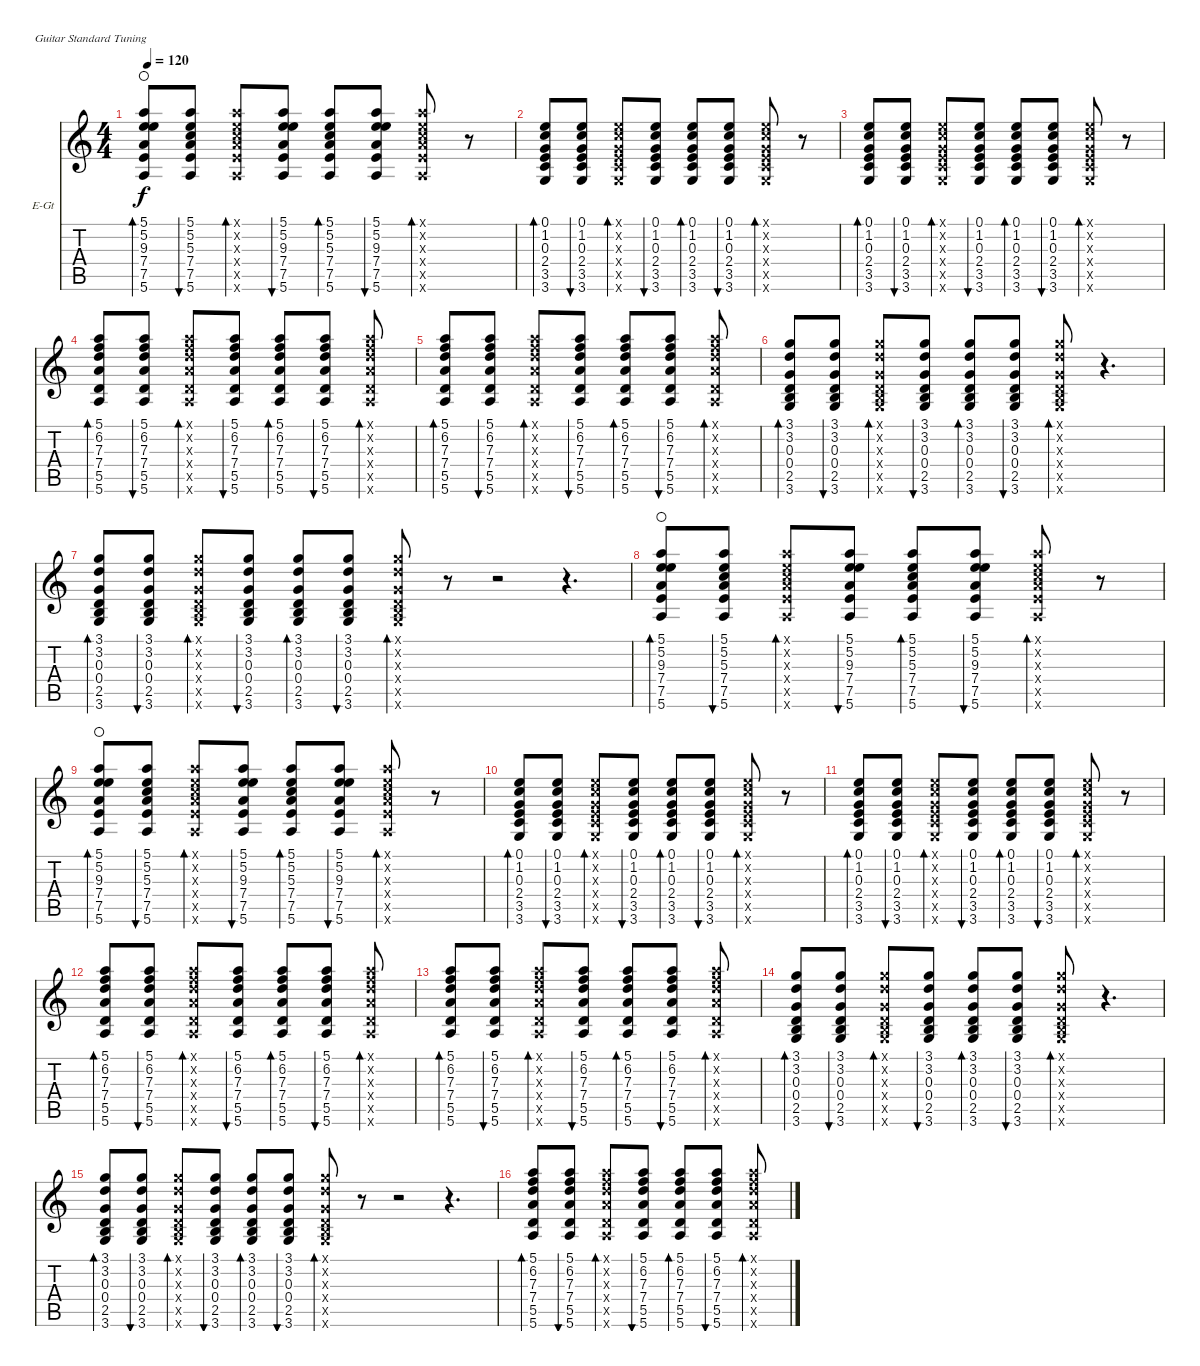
\bracketExtendMode nobrackets
\firstSystemTrackNameOrientation horizontal
\otherSystemsTrackNameOrientation horizontal
\track ("Electric Guitar" "E-Gt") {instrument electricguitarclean}
\staff {score tabs}
\tuning (E4 B3 G3 D3 A2 E2)
\ts (4 4)
\tempo 120
\clef g2
\ks c
(5.1 5.2 9.3 7.4 7.5 5.6).8{bd 60 dy f waho} (5.1 5.2 5.3 7.4 7.5 5.6).8{bu 60} (5.1{x} 5.2{x} 5.3{x} 7.4{x} 7.5{x} 5.6{x}).8{bd 30} (5.1 5.2 9.3 7.4 7.5 5.6).8{bu 30} (5.1 5.2 5.3 7.4 7.5 5.6).8{bd 30} (5.1 5.2 9.3 7.4 7.5 5.6).8{bu 30} (5.1{x} 5.2{x} 5.3{x} 7.4{x} 7.5{x} 5.6{x}).8{bd 30} r.8 |
(0.1 1.2 0.3 2.4 3.5 3.6).8{bd 30} (0.1 1.2 0.3 2.4 3.5 3.6).8{bu 30} (0.1{x} 1.2{x} 0.3{x} 2.4{x} 3.5{x} 3.6{x}).8{bd 30} (0.1 1.2 0.3 2.4 3.5 3.6).8{bu 30} (0.1 1.2 0.3 2.4 3.5 3.6).8{bd 30} (0.1 1.2 0.3 2.4 3.5 3.6).8{bu 30} (0.1{x} 1.2{x} 0.3{x} 2.4{x} 3.5{x} 3.6{x}).8{bd 30} r.8 |
(0.1 1.2 0.3 2.4 3.5 3.6).8{bd 30} (0.1 1.2 0.3 2.4 3.5 3.6).8{bu 30} (0.1{x} 1.2{x} 0.3{x} 2.4{x} 3.5{x} 3.6{x}).8{bd 30} (0.1 1.2 0.3 2.4 3.5 3.6).8{bu 30} (0.1 1.2 0.3 2.4 3.5 3.6).8{bd 30} (0.1 1.2 0.3 2.4 3.5 3.6).8{bu 30} (0.1{x} 1.2{x} 0.3{x} 2.4{x} 3.5{x} 3.6{x}).8{bd 30} r.8 |
(5.1 6.2 7.3 7.4 5.5 5.6).8{bd 31} (5.1 6.2 7.3 7.4 5.5 5.6).8{bu 30} (5.1{x} 6.2{x} 7.3{x} 7.4{x} 5.5{x} 5.6{x}).8{bd 30} (5.1 6.2 7.3 7.4 5.5 5.6).8{bu 30} (5.1 6.2 7.3 7.4 5.5 5.6).8{bd 30} (5.1 6.2 7.3 7.4 5.5 5.6).8{bu 30} (5.1{x} 6.2{x} 7.3{x} 7.4{x} 5.5{x} 5.6{x}).8{bd 30} |
(5.1 6.2 7.3 7.4 5.5 5.6).8{bd 31} (5.1 6.2 7.3 7.4 5.5 5.6).8{bu 30} (5.1{x} 6.2{x} 7.3{x} 7.4{x} 5.5{x} 5.6{x}).8{bd 30} (5.1 6.2 7.3 7.4 5.5 5.6).8{bu 30} (5.1 6.2 7.3 7.4 5.5 5.6).8{bd 30} (5.1 6.2 7.3 7.4 5.5 5.6).8{bu 30} (5.1{x} 6.2{x} 7.3{x} 7.4{x} 5.5{x} 5.6{x}).8{bd 30} |
(3.1 2.5 3.6 3.2 0.4 0.3).8{bd 30} (0.3 0.4 3.1 3.2 2.5 3.6).8{bu 30} (3.1{x} 2.5{x} 3.6{x} 3.2{x} 0.4{x} 0.3{x}).8{bd 30} (0.3 0.4 3.1 3.2 2.5 3.6).8{bu 30} (0.3 0.4 3.1 3.2 2.5 3.6).8{bd 30} (3.1 2.5 3.6 3.2 0.4 0.3).8{bu 30} (0.3{x} 0.4{x} 3.1{x} 3.2{x} 2.5{x} 3.6{x}).8{bd 30} r.4{d} |
(3.1 2.5 3.6 3.2 0.4 0.3).8{bd 30} (0.3 0.4 3.1 3.2 2.5 3.6).8{bu 30} (3.1{x} 2.5{x} 3.6{x} 3.2{x} 0.4{x} 0.3{x}).8{bd 30} (0.3 0.4 3.1 3.2 2.5 3.6).8{bu 30} (0.3 0.4 3.1 3.2 2.5 3.6).8{bd 30} (3.1 2.5 3.6 3.2 0.4 0.3).8{bu 30} (0.3{x} 0.4{x} 3.1{x} 3.2{x} 2.5{x} 3.6{x}).8{bd 30} r.8 r.2 r.4{d} |
(5.1 5.2 9.3 7.4 7.5 5.6).8{bd 60 waho} (5.1 5.2 5.3 7.4 7.5 5.6).8{bu 60} (5.1{x} 5.2{x} 5.3{x} 7.4{x} 7.5{x} 5.6{x}).8{bd 30} (5.1 5.2 9.3 7.4 7.5 5.6).8{bu 30} (5.1 5.2 5.3 7.4 7.5 5.6).8{bd 30} (5.1 5.2 9.3 7.4 7.5 5.6).8{bu 30} (5.1{x} 5.2{x} 5.3{x} 7.4{x} 7.5{x} 5.6{x}).8{bd 30} r.8 |
(5.1 5.2 9.3 7.4 7.5 5.6).8{bd 60 waho} (5.1 5.2 5.3 7.4 7.5 5.6).8{bu 60} (5.1{x} 5.2{x} 5.3{x} 7.4{x} 7.5{x} 5.6{x}).8{bd 30} (5.1 5.2 9.3 7.4 7.5 5.6).8{bu 30} (5.1 5.2 5.3 7.4 7.5 5.6).8{bd 30} (5.1 5.2 9.3 7.4 7.5 5.6).8{bu 30} (5.1{x} 5.2{x} 5.3{x} 7.4{x} 7.5{x} 5.6{x}).8{bd 30} r.8 |
(0.1 1.2 0.3 2.4 3.5 3.6).8{bd 30} (0.1 1.2 0.3 2.4 3.5 3.6).8{bu 30} (0.1{x} 1.2{x} 0.3{x} 2.4{x} 3.5{x} 3.6{x}).8{bd 30} (0.1 1.2 0.3 2.4 3.5 3.6).8{bu 30} (0.1 1.2 0.3 2.4 3.5 3.6).8{bd 30} (0.1 1.2 0.3 2.4 3.5 3.6).8{bu 30} (0.1{x} 1.2{x} 0.3{x} 2.4{x} 3.5{x} 3.6{x}).8{bd 30} r.8 |
(0.1 1.2 0.3 2.4 3.5 3.6).8{bd 30} (0.1 1.2 0.3 2.4 3.5 3.6).8{bu 30} (0.1{x} 1.2{x} 0.3{x} 2.4{x} 3.5{x} 3.6{x}).8{bd 30} (0.1 1.2 0.3 2.4 3.5 3.6).8{bu 30} (0.1 1.2 0.3 2.4 3.5 3.6).8{bd 30} (0.1 1.2 0.3 2.4 3.5 3.6).8{bu 30} (0.1{x} 1.2{x} 0.3{x} 2.4{x} 3.5{x} 3.6{x}).8{bd 30} r.8 |
(5.1 6.2 7.3 7.4 5.5 5.6).8{bd 31} (5.1 6.2 7.3 7.4 5.5 5.6).8{bu 30} (5.1{x} 6.2{x} 7.3{x} 7.4{x} 5.5{x} 5.6{x}).8{bd 30} (5.1 6.2 7.3 7.4 5.5 5.6).8{bu 30} (5.1 6.2 7.3 7.4 5.5 5.6).8{bd 30} (5.1 6.2 7.3 7.4 5.5 5.6).8{bu 30} (5.1{x} 6.2{x} 7.3{x} 7.4{x} 5.5{x} 5.6{x}).8{bd 30} |
(5.1 6.2 7.3 7.4 5.5 5.6).8{bd 31} (5.1 6.2 7.3 7.4 5.5 5.6).8{bu 30} (5.1{x} 6.2{x} 7.3{x} 7.4{x} 5.5{x} 5.6{x}).8{bd 30} (5.1 6.2 7.3 7.4 5.5 5.6).8{bu 30} (5.1 6.2 7.3 7.4 5.5 5.6).8{bd 30} (5.1 6.2 7.3 7.4 5.5 5.6).8{bu 30} (5.1{x} 6.2{x} 7.3{x} 7.4{x} 5.5{x} 5.6{x}).8{bd 30} |
(3.1 2.5 3.6 3.2 0.4 0.3).8{bd 30} (0.3 0.4 3.1 3.2 2.5 3.6).8{bu 30} (3.1{x} 2.5{x} 3.6{x} 3.2{x} 0.4{x} 0.3{x}).8{bd 30} (0.3 0.4 3.1 3.2 2.5 3.6).8{bu 30} (0.3 0.4 3.1 3.2 2.5 3.6).8{bd 30} (3.1 2.5 3.6 3.2 0.4 0.3).8{bu 30} (0.3{x} 0.4{x} 3.1{x} 3.2{x} 2.5{x} 3.6{x}).8{bd 30} r.4{d} |
(3.1 2.5 3.6 3.2 0.4 0.3).8{bd 30} (0.3 0.4 3.1 3.2 2.5 3.6).8{bu 30} (3.1{x} 2.5{x} 3.6{x} 3.2{x} 0.4{x} 0.3{x}).8{bd 30} (0.3 0.4 3.1 3.2 2.5 3.6).8{bu 30} (0.3 0.4 3.1 3.2 2.5 3.6).8{bd 30} (3.1 2.5 3.6 3.2 0.4 0.3).8{bu 30} (0.3{x} 0.4{x} 3.1{x} 3.2{x} 2.5{x} 3.6{x}).8{bd 30} r.8 r.2 r.4{d} |
(5.1 6.2 7.3 7.4 5.5 5.6).8{bd 31} (5.1 6.2 7.3 7.4 5.5 5.6).8{bu 30} (5.1{x} 6.2{x} 7.3{x} 7.4{x} 5.5{x} 5.6{x}).8{bd 30} (5.1 6.2 7.3 7.4 5.5 5.6).8{bu 30} (5.1 6.2 7.3 7.4 5.5 5.6).8{bd 30} (5.1 6.2 7.3 7.4 5.5 5.6).8{bu 30} (5.1{x} 6.2{x} 7.3{x} 7.4{x} 5.5{x} 5.6{x}).8{bd 30}
